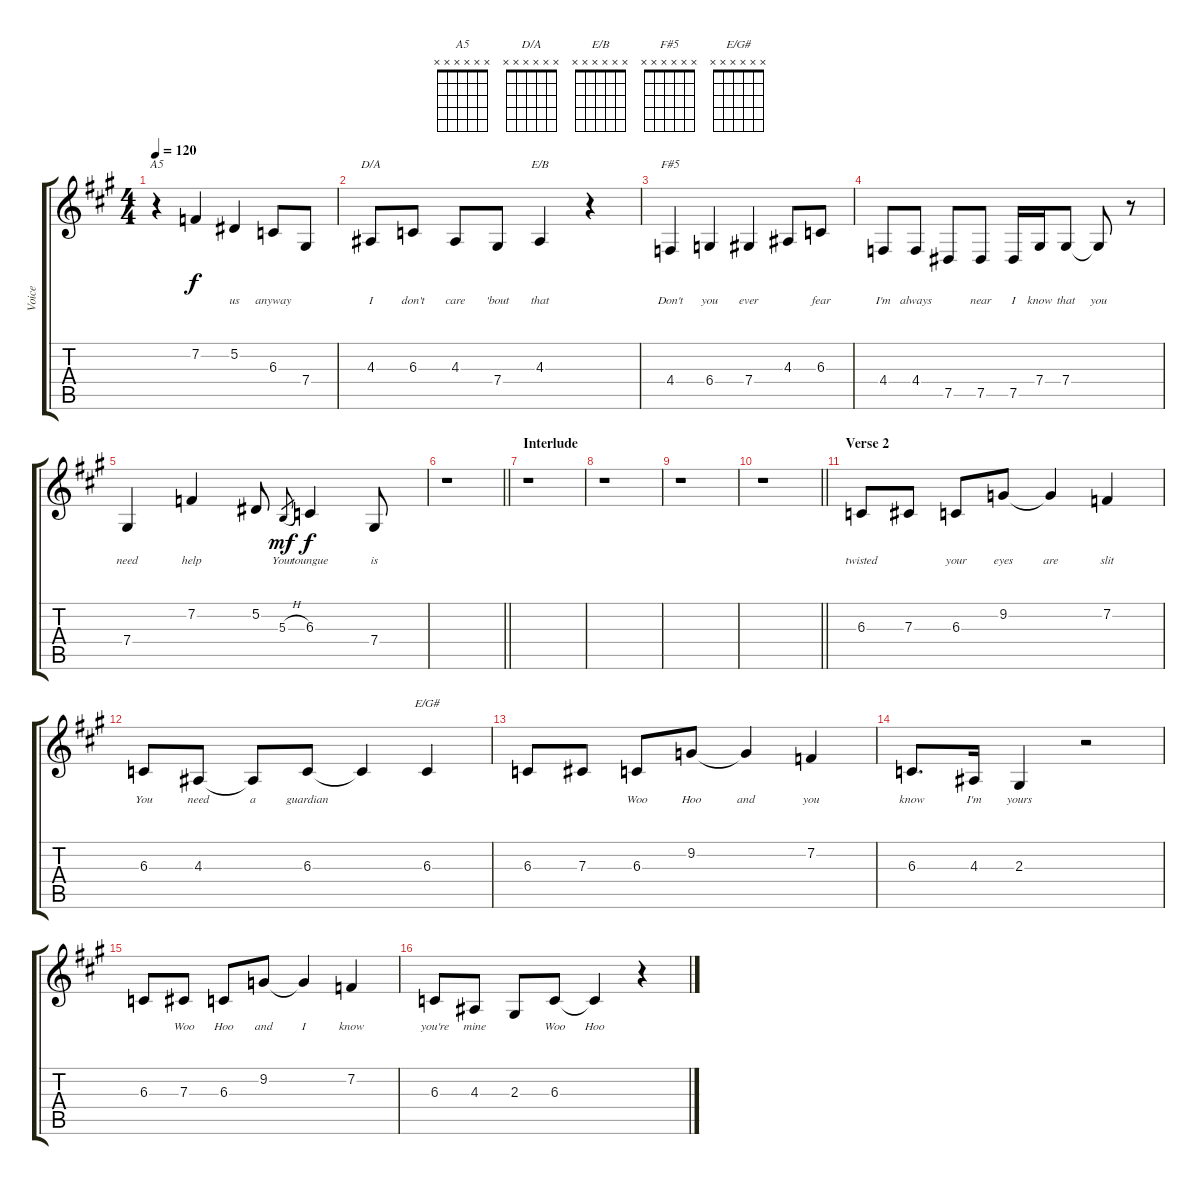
\track ("Voice" "Voice") {instrument clarinet}
\staff {score tabs}
\tuning (Eb4 Bb3 Gb3 Db3 Ab2 Eb2) {hide}
\chord ("A5" x x x x x x)
\chord ("D/A" x x x x x x)
\chord ("E/B" x x x x x x)
\chord ("F#5" x x x x x x)
\chord ("E/G#" x x x x x x)
\ts (4 4)
\tempo 120
\clef g2
\ks a
r.4{ch "A5" dy f} 7.2.4{lyrics (0 "") lyrics (1 "") lyrics (2 "") lyrics (3 "") lyrics (4 "")} 5.2.4{lyrics (0 "us") lyrics (1 "") lyrics (2 "") lyrics (3 "") lyrics (4 "")} 6.3.8{lyrics (0 "anyway") lyrics (1 "") lyrics (2 "") lyrics (3 "") lyrics (4 "")} 7.4.8{lyrics (0 "") lyrics (1 "") lyrics (2 "") lyrics (3 "") lyrics (4 "")} |
4.3.8{ch "D/A" lyrics (0 "I") lyrics (1 "") lyrics (2 "") lyrics (3 "") lyrics (4 "")} 6.3.8{lyrics (0 "don't") lyrics (1 "") lyrics (2 "") lyrics (3 "") lyrics (4 "")} 4.3.8{lyrics (0 "care") lyrics (1 "") lyrics (2 "") lyrics (3 "") lyrics (4 "")} 7.4.8{lyrics (0 "'bout") lyrics (1 "") lyrics (2 "") lyrics (3 "") lyrics (4 "")} 4.3.4{ch "E/B" lyrics (0 "that") lyrics (1 "") lyrics (2 "") lyrics (3 "") lyrics (4 "")} r.4 |
4.4.4{ch "F#5" lyrics (0 "Don't") lyrics (1 "") lyrics (2 "") lyrics (3 "") lyrics (4 "")} 6.4.4{lyrics (0 "you") lyrics (1 "") lyrics (2 "") lyrics (3 "") lyrics (4 "")} 7.4.4{lyrics (0 "ever") lyrics (1 "") lyrics (2 "") lyrics (3 "") lyrics (4 "")} 4.3.8{lyrics (0 "") lyrics (1 "") lyrics (2 "") lyrics (3 "") lyrics (4 "")} 6.3.8{lyrics (0 "fear") lyrics (1 "") lyrics (2 "") lyrics (3 "") lyrics (4 "")} |
4.4.8{lyrics (0 "I'm") lyrics (1 "") lyrics (2 "") lyrics (3 "") lyrics (4 "")} 4.4.8{lyrics (0 "always") lyrics (1 "") lyrics (2 "") lyrics (3 "") lyrics (4 "")} 7.5.8{lyrics (0 "") lyrics (1 "") lyrics (2 "") lyrics (3 "") lyrics (4 "")} 7.5.8{lyrics (0 "near") lyrics (1 "") lyrics (2 "") lyrics (3 "") lyrics (4 "")} 7.5.16{lyrics (0 "I") lyrics (1 "") lyrics (2 "") lyrics (3 "") lyrics (4 "")} 7.4.16{lyrics (0 "know") lyrics (1 "") lyrics (2 "") lyrics (3 "") lyrics (4 "")} 7.4.8{lyrics (0 "that") lyrics (1 "") lyrics (2 "") lyrics (3 "") lyrics (4 "")} 7.4{t}.8{lyrics (0 "you") lyrics (1 "") lyrics (2 "") lyrics (3 "") lyrics (4 "")} r.8 |
7.4.4{lyrics (0 "need") lyrics (1 "") lyrics (2 "") lyrics (3 "") lyrics (4 "")} 7.2.4{lyrics (0 "help") lyrics (1 "") lyrics (2 "") lyrics (3 "") lyrics (4 "")} 5.2.8{lyrics (0 "") lyrics (1 "") lyrics (2 "") lyrics (3 "") lyrics (4 "")} 5.3{h}.8{lyrics (0 "Your") lyrics (1 "") lyrics (2 "") lyrics (3 "") lyrics (4 "") gr dy mf} 6.3.4{lyrics (0 "toungue") lyrics (1 "") lyrics (2 "") lyrics (3 "") lyrics (4 "") dy f} 7.4.8{lyrics (0 "is") lyrics (1 "") lyrics (2 "") lyrics (3 "") lyrics (4 "")} |
\barLineRight lightlight
r.1 |
\section ("" "Interlude")
r.1 |
r.1 |
r.1 |
\barLineRight lightlight
r.1 |
\section ("" "Verse 2")
6.3.8{lyrics (0 "twisted") lyrics (1 "") lyrics (2 "") lyrics (3 "") lyrics (4 "")} 7.3.8{lyrics (0 "") lyrics (1 "") lyrics (2 "") lyrics (3 "") lyrics (4 "")} 6.3.8{lyrics (0 "your") lyrics (1 "") lyrics (2 "") lyrics (3 "") lyrics (4 "")} 9.2.8{lyrics (0 "eyes") lyrics (1 "") lyrics (2 "") lyrics (3 "") lyrics (4 "")} 9.2{t}.4{lyrics (0 "are") lyrics (1 "") lyrics (2 "") lyrics (3 "") lyrics (4 "")} 7.2.4{lyrics (0 "slit") lyrics (1 "") lyrics (2 "") lyrics (3 "") lyrics (4 "")} |
6.3.8{lyrics (0 "You") lyrics (1 "") lyrics (2 "") lyrics (3 "") lyrics (4 "")} 4.3.8{lyrics (0 "need") lyrics (1 "") lyrics (2 "") lyrics (3 "") lyrics (4 "")} 4.3{t}.8{lyrics (0 "a") lyrics (1 "") lyrics (2 "") lyrics (3 "") lyrics (4 "")} 6.3.8{lyrics (0 "guardian") lyrics (1 "") lyrics (2 "") lyrics (3 "") lyrics (4 "")} 6.3{t}.4{lyrics (0 "") lyrics (1 "") lyrics (2 "") lyrics (3 "") lyrics (4 "")} 6.3.4{ch "E/G#" lyrics (0 "") lyrics (1 "") lyrics (2 "") lyrics (3 "") lyrics (4 "")} |
6.3.8{lyrics (0 "") lyrics (1 "") lyrics (2 "") lyrics (3 "") lyrics (4 "")} 7.3.8{lyrics (0 "") lyrics (1 "") lyrics (2 "") lyrics (3 "") lyrics (4 "")} 6.3.8{lyrics (0 "Woo") lyrics (1 "") lyrics (2 "") lyrics (3 "") lyrics (4 "")} 9.2.8{lyrics (0 "Hoo") lyrics (1 "") lyrics (2 "") lyrics (3 "") lyrics (4 "")} 9.2{t}.4{lyrics (0 "and") lyrics (1 "") lyrics (2 "") lyrics (3 "") lyrics (4 "")} 7.2.4{lyrics (0 "you") lyrics (1 "") lyrics (2 "") lyrics (3 "") lyrics (4 "")} |
6.3.8{d lyrics (0 "know") lyrics (1 "") lyrics (2 "") lyrics (3 "") lyrics (4 "")} 4.3.16{lyrics (0 "I'm") lyrics (1 "") lyrics (2 "") lyrics (3 "") lyrics (4 "")} 2.3.4{lyrics (0 "yours") lyrics (1 "") lyrics (2 "") lyrics (3 "") lyrics (4 "")} r.2 |
6.3.8{lyrics (0 "") lyrics (1 "") lyrics (2 "") lyrics (3 "") lyrics (4 "")} 7.3.8{lyrics (0 "Woo") lyrics (1 "") lyrics (2 "") lyrics (3 "") lyrics (4 "")} 6.3.8{lyrics (0 "Hoo") lyrics (1 "") lyrics (2 "") lyrics (3 "") lyrics (4 "")} 9.2.8{lyrics (0 "and") lyrics (1 "") lyrics (2 "") lyrics (3 "") lyrics (4 "")} 9.2{t}.4{lyrics (0 "I") lyrics (1 "") lyrics (2 "") lyrics (3 "") lyrics (4 "")} 7.2.4{lyrics (0 "know") lyrics (1 "") lyrics (2 "") lyrics (3 "") lyrics (4 "")} |
6.3.8{lyrics (0 "you're") lyrics (1 "") lyrics (2 "") lyrics (3 "") lyrics (4 "")} 4.3.8{lyrics (0 "mine") lyrics (1 "") lyrics (2 "") lyrics (3 "") lyrics (4 "")} 2.3.8{lyrics (0 "") lyrics (1 "") lyrics (2 "") lyrics (3 "") lyrics (4 "")} 6.3.8{lyrics (0 "Woo") lyrics (1 "") lyrics (2 "") lyrics (3 "") lyrics (4 "")} 6.3{t}.4{lyrics (0 "Hoo") lyrics (1 "") lyrics (2 "") lyrics (3 "") lyrics (4 "")} r.4
